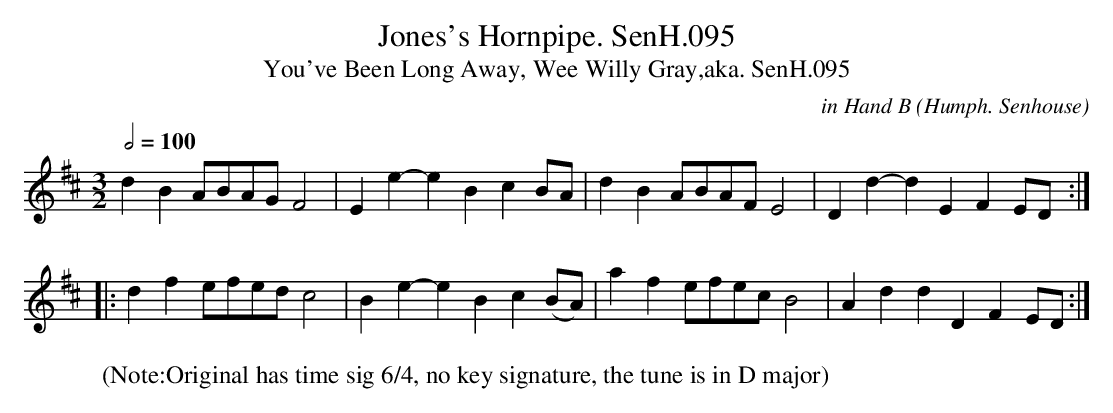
X:1
T:Jones's Hornpipe. SenH.095
T:You've Been Long Away, Wee Willy Gray,aka. SenH.095
C:in Hand B (Humph. Senhouse)
Q:1/2=100
M:3/2
L:1/4
K:D
dB A/B/A/G/F2 | Ee-eBcB/A/ | dB A/B/A/F/E2 | Dd-dEFE/D/ :|
|: dfe/f/e/d/c2 | Be-eBc(B/A/) | af e/f/e/c/B2 | Ad dDFE/D/ :|
W:(Note:Original has time sig 6/4, no key signature, the tune is in D major)
